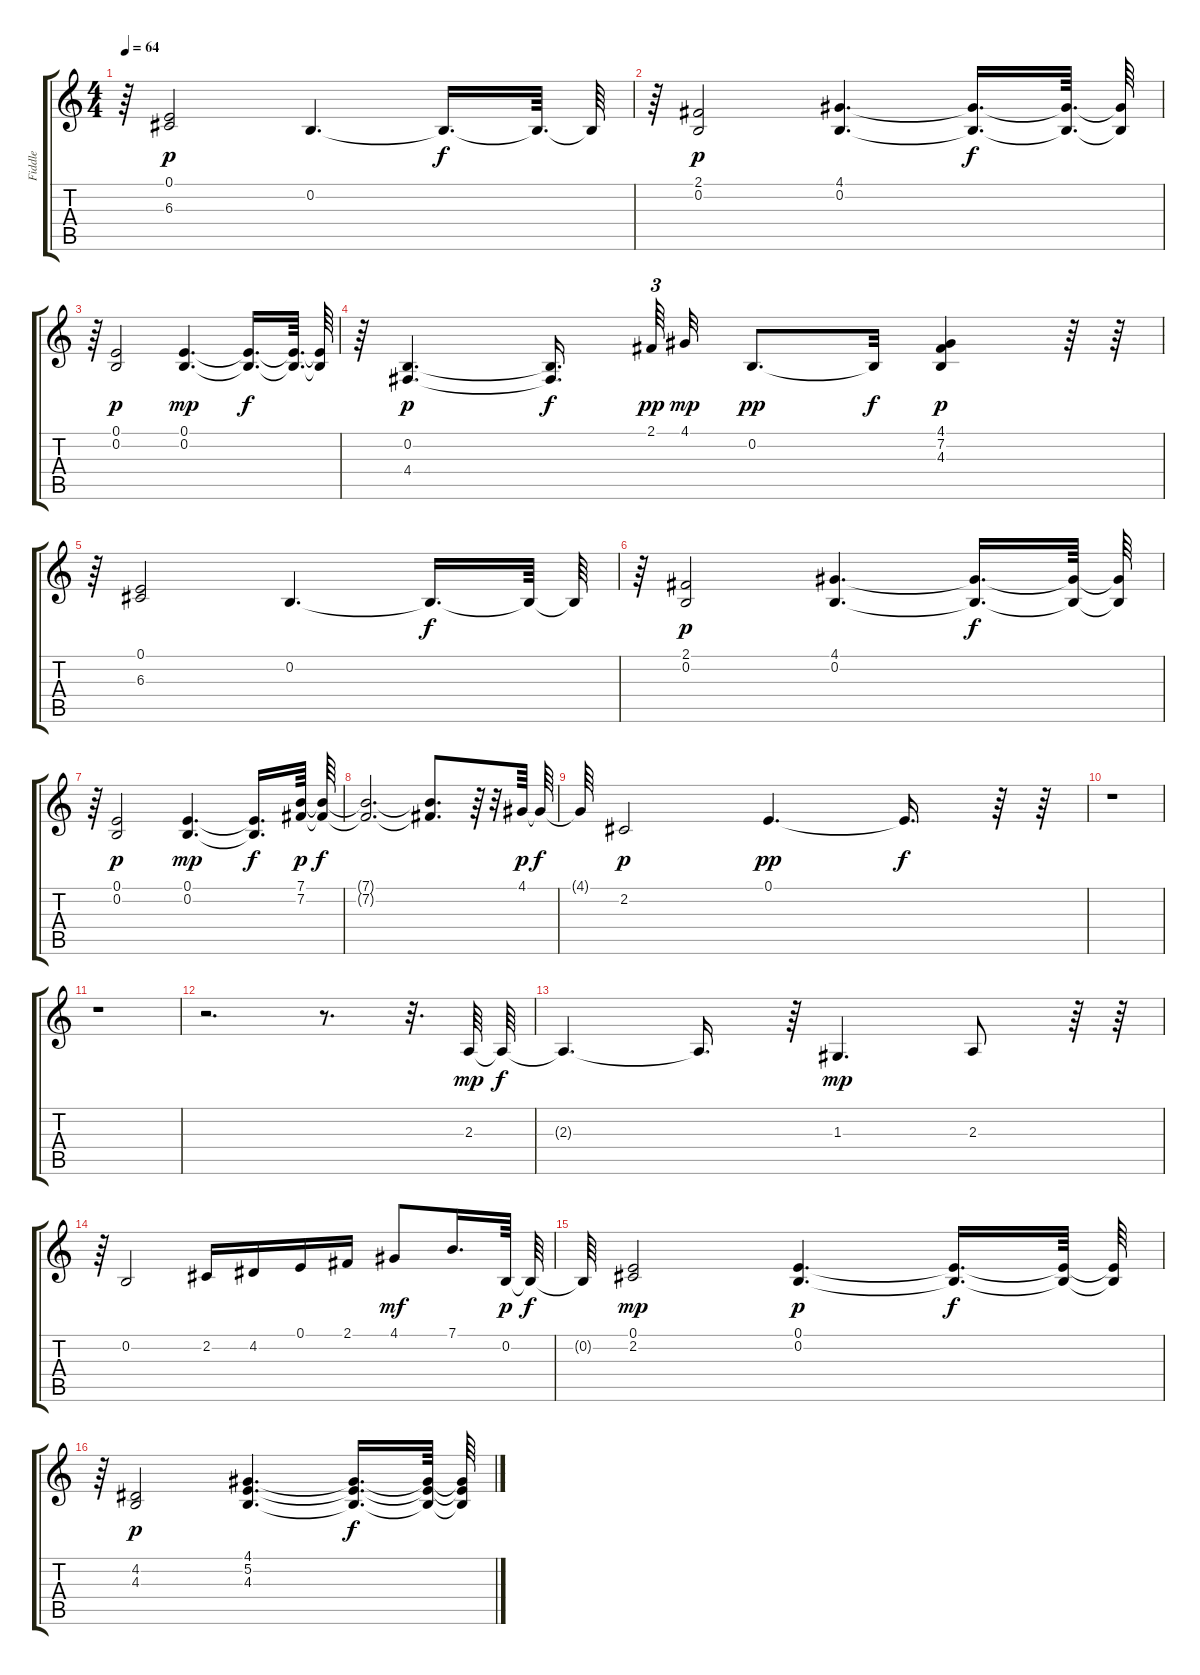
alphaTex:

\track ("Fiddle" "Fiddle") {instrument fiddle}
\staff {score tabs}
\tuning (E4 B3 G3 D3 A2 E2) {hide}
\ts (4 4)
\tempo 64
\clef g2
\ks c
r.64{dy p} (0.1 6.3).2 0.2.4{d} 0.2{t}.16{d dy f} 0.2{t}.64{d} 0.2{t}.64 |
r.64 (2.1 0.2).2{dy p} (4.1 0.2).4{d} (4.1{t} 0.2{t}).16{d dy f} (4.1{t} 0.2{t}).64{d} (4.1{t} 0.2{t}).64 |
r.64 (0.1 0.2).2{dy p} (0.1 0.2).4{d dy mp} (0.1{t} 0.2{t}).16{d dy f} (0.1{t} 0.2{t}).64{d} (0.1{t} 0.2{t}).64 |
r.64 (0.2 4.4).4{d dy p} (0.2{t} 4.4{t}).16{d dy f beam splitsecondary} 2.1.64{tu (3 2) dy pp} 4.1.32{dy mp} 0.2.8{d dy pp} 0.2{t}.32{dy f} (4.1 7.2 4.3).4{dy p} r.64 r.64 |
r.64 (0.1 6.3).2 0.2.4{d} 0.2{t}.16{d dy f} 0.2{t}.64 0.2{t}.64 |
r.64 (2.1 0.2).2{dy p} (4.1 0.2).4{d} (4.1{t} 0.2{t}).16{d dy f} (4.1{t} 0.2{t}).64 (4.1{t} 0.2{t}).64 |
r.64 (0.1 0.2).2{dy p} (0.1 0.2).4{d dy mp} (0.1{t} 0.2{t}).16{d dy f} (7.1 7.2).64{dy p} (7.1{t} 7.2{t}).64{dy f} |
(7.1{t} 7.2{t}).2{d} (7.1{t} 7.2{t}).8{d} r.64 r.32 4.1.64{dy p} 4.1{t}.64{dy f} |
4.1{t}.64 2.2.2{dy p} 0.1.4{d dy pp} 0.1{t}.16{d dy f} r.64 r.64 |
r.1 |
r.1 |
r.2{d} r.8{d} r.32{d} 2.3.64{dy mp} 2.3{t}.64{dy f} |
2.3{t}.4{d} 2.3{t}.16{d} r.64 1.3.4{d dy mp} 2.3.8 r.64 r.64 |
r.64 0.2.2 2.2.16 4.2.16 0.1.16 2.1.16 4.1.8{dy mf} 7.1.16{d} 0.2.64{dy p} 0.2{t}.64{dy f} |
0.2{t}.64 (0.1 2.2).2{dy mp} (0.1 0.2).4{d dy p} (0.1{t} 0.2{t}).16{d dy f} (0.1{t} 0.2{t}).64 (0.1{t} 0.2{t}).64 |
r.64 (4.2 4.3).2{dy p} (4.1 5.2 4.3).4{d} (4.1{t} 5.2{t} 4.3{t}).16{d dy f} (4.1{t} 5.2{t} 4.3{t}).64 (4.1{t} 5.2{t} 4.3{t}).64
